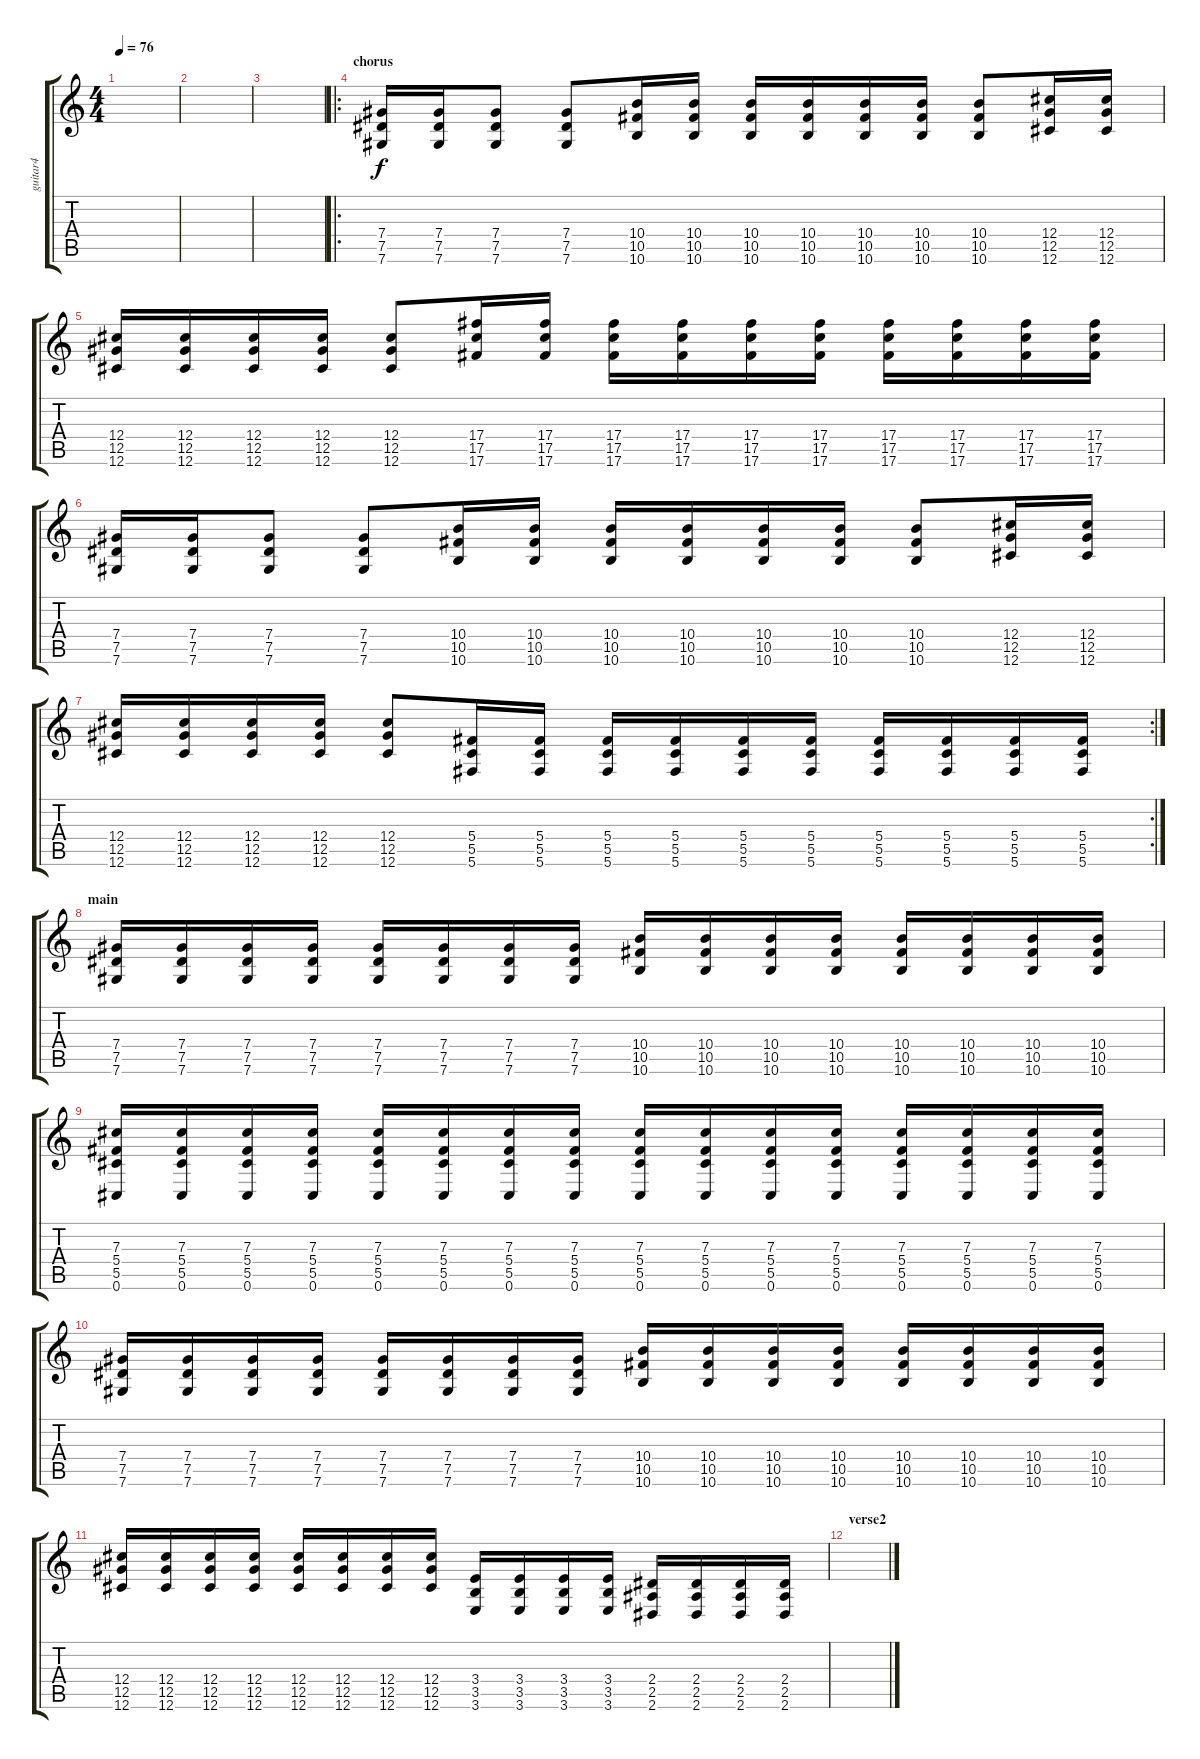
\track ("guitar4" "guitar4") {instrument distortionguitar}
\staff {score tabs}
\tuning (Eb4 Bb3 Gb3 Db3 Ab2 Db2) {hide}
\ts (4 4)
\tempo 76
\clef g2
\ks c
|
|
|
\ro
\section ("" "chorus")
(7.4 7.5 7.6).16 (7.4 7.5 7.6).16 (7.4 7.5 7.6).8 (7.4 7.5 7.6).8 (10.4 10.5 10.6).16 (10.4 10.5 10.6).16 (10.4 10.5 10.6).16 (10.4 10.5 10.6).16 (10.4 10.5 10.6).16 (10.4 10.5 10.6).16 (10.4 10.5 10.6).8 (12.4 12.5 12.6).16 (12.4 12.5 12.6).16 |
(12.4 12.5 12.6).16 (12.4 12.5 12.6).16 (12.4 12.5 12.6).16 (12.4 12.5 12.6).16 (12.4 12.5 12.6).8 (17.4 17.5 17.6).16 (17.4 17.5 17.6).16 (17.4 17.5 17.6).16 (17.4 17.5 17.6).16 (17.4 17.5 17.6).16 (17.4 17.5 17.6).16 (17.4 17.5 17.6).16 (17.4 17.5 17.6).16 (17.4 17.5 17.6).16 (17.4 17.5 17.6).16 |
(7.4 7.5 7.6).16 (7.4 7.5 7.6).16 (7.4 7.5 7.6).8 (7.4 7.5 7.6).8 (10.4 10.5 10.6).16 (10.4 10.5 10.6).16 (10.4 10.5 10.6).16 (10.4 10.5 10.6).16 (10.4 10.5 10.6).16 (10.4 10.5 10.6).16 (10.4 10.5 10.6).8 (12.4 12.5 12.6).16 (12.4 12.5 12.6).16 |
\rc 2
(12.4 12.5 12.6).16 (12.4 12.5 12.6).16 (12.4 12.5 12.6).16 (12.4 12.5 12.6).16 (12.4 12.5 12.6).8 (5.4 5.5 5.6).16 (5.4 5.5 5.6).16 (5.4 5.5 5.6).16 (5.4 5.5 5.6).16 (5.4 5.5 5.6).16 (5.4 5.5 5.6).16 (5.4 5.5 5.6).16 (5.4 5.5 5.6).16 (5.4 5.5 5.6).16 (5.4 5.5 5.6).16 |
\section ("" "main")
(7.4 7.5 7.6).16 (7.4 7.5 7.6).16 (7.4 7.5 7.6).16 (7.4 7.5 7.6).16 (7.4 7.5 7.6).16 (7.4 7.5 7.6).16 (7.4 7.5 7.6).16 (7.4 7.5 7.6).16 (10.4 10.5 10.6).16 (10.4 10.5 10.6).16 (10.4 10.5 10.6).16 (10.4 10.5 10.6).16 (10.4 10.5 10.6).16 (10.4 10.5 10.6).16 (10.4 10.5 10.6).16 (10.4 10.5 10.6).16 |
(7.3 5.4 5.5 0.6).16 (7.3 5.4 5.5 0.6).16 (7.3 5.4 5.5 0.6).16 (7.3 5.4 5.5 0.6).16 (7.3 5.4 5.5 0.6).16 (7.3 5.4 5.5 0.6).16 (7.3 5.4 5.5 0.6).16 (7.3 5.4 5.5 0.6).16 (7.3 5.4 5.5 0.6).16 (7.3 5.4 5.5 0.6).16 (7.3 5.4 5.5 0.6).16 (7.3 5.4 5.5 0.6).16 (7.3 5.4 5.5 0.6).16 (7.3 5.4 5.5 0.6).16 (7.3 5.4 5.5 0.6).16 (7.3 5.4 5.5 0.6).16 |
(7.4 7.5 7.6).16 (7.4 7.5 7.6).16 (7.4 7.5 7.6).16 (7.4 7.5 7.6).16 (7.4 7.5 7.6).16 (7.4 7.5 7.6).16 (7.4 7.5 7.6).16 (7.4 7.5 7.6).16 (10.4 10.5 10.6).16 (10.4 10.5 10.6).16 (10.4 10.5 10.6).16 (10.4 10.5 10.6).16 (10.4 10.5 10.6).16 (10.4 10.5 10.6).16 (10.4 10.5 10.6).16 (10.4 10.5 10.6).16 |
(12.4 12.5 12.6).16 (12.4 12.5 12.6).16 (12.4 12.5 12.6).16 (12.4 12.5 12.6).16 (12.4 12.5 12.6).16 (12.4 12.5 12.6).16 (12.4 12.5 12.6).16 (12.4 12.5 12.6).16 (3.4 3.5 3.6).16 (3.4 3.5 3.6).16 (3.4 3.5 3.6).16 (3.4 3.5 3.6).16 (2.4 2.5 2.6).16 (2.4 2.5 2.6).16 (2.4 2.5 2.6).16 (2.4 2.5 2.6).16 |
\section ("" "verse2")
